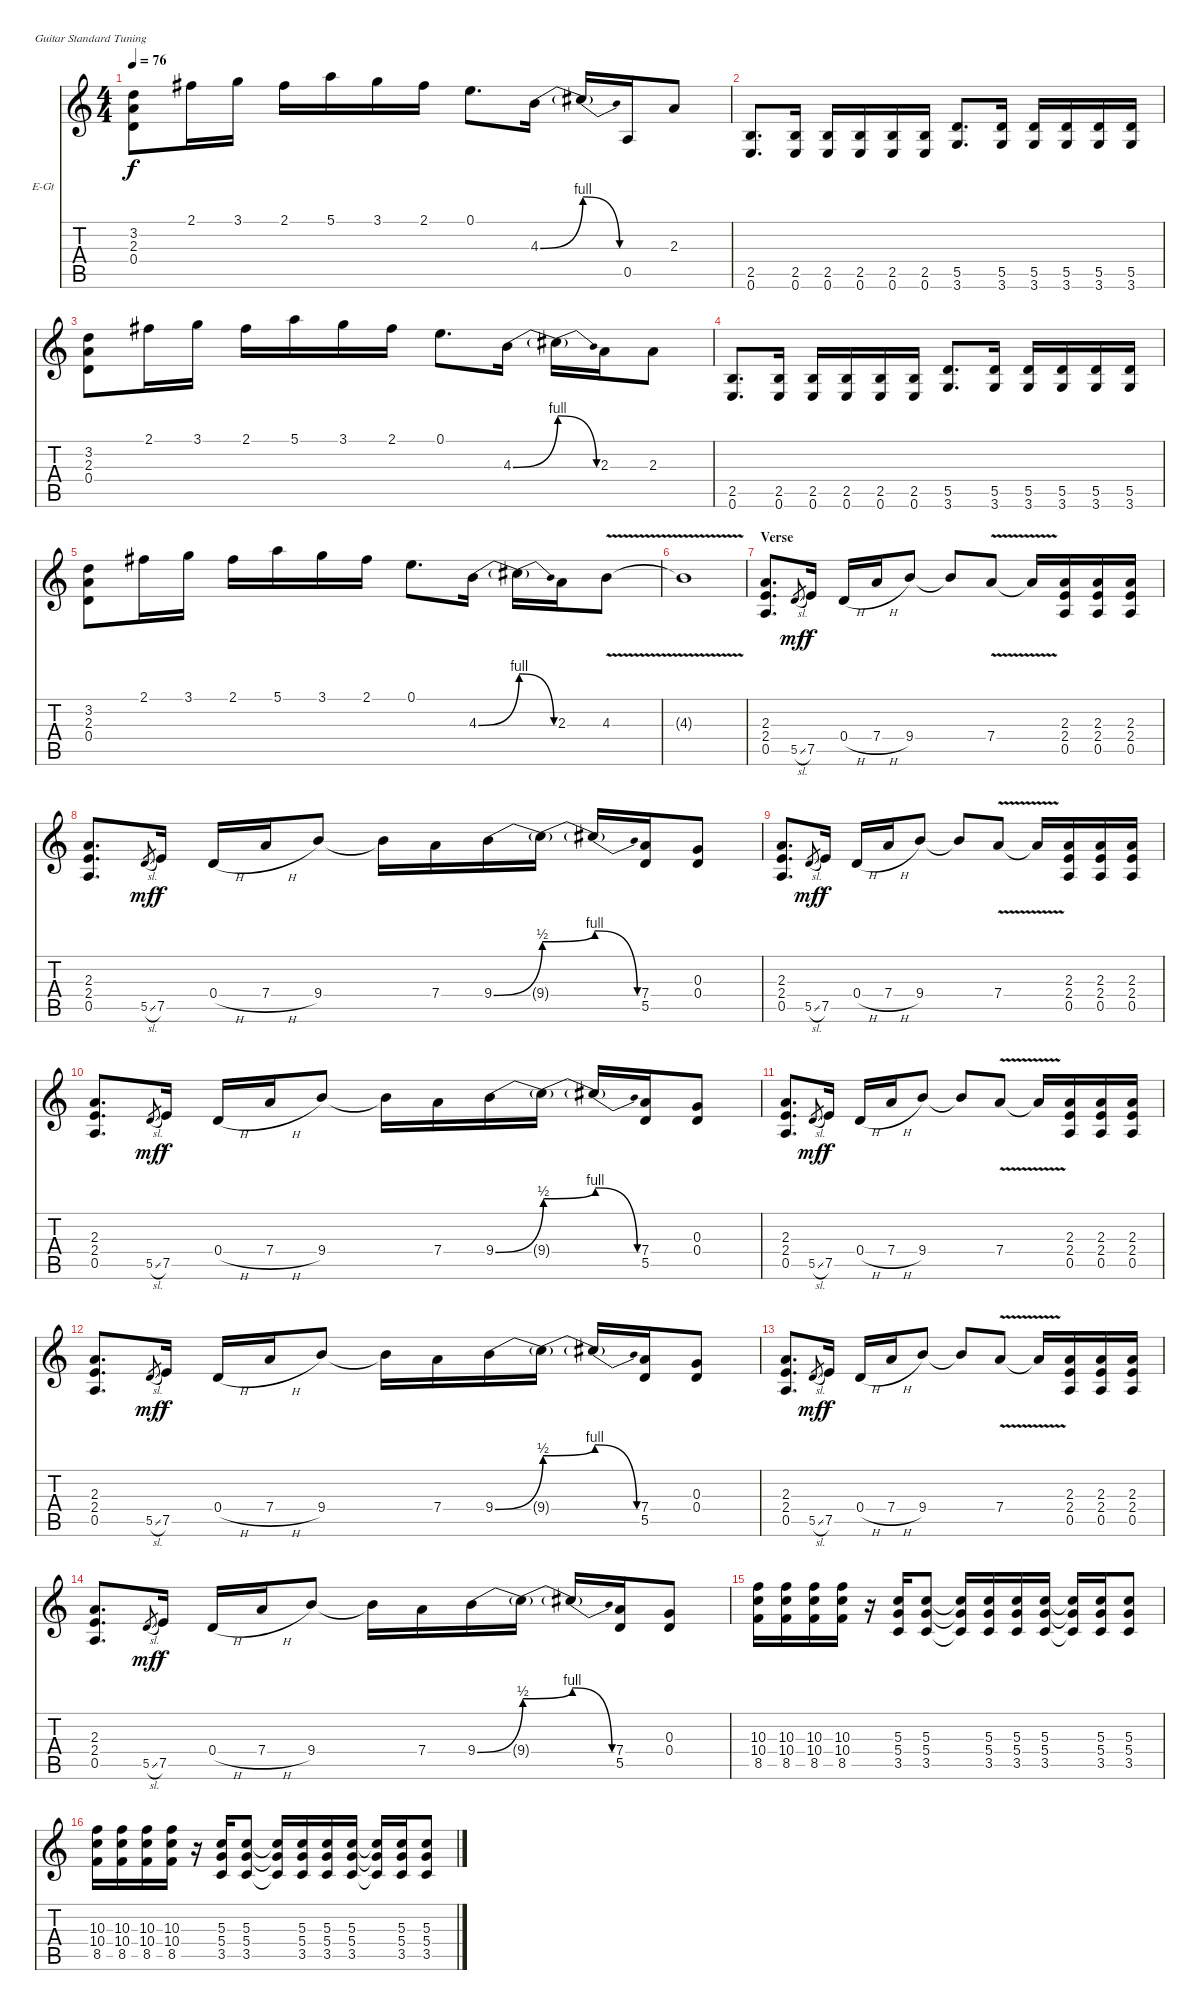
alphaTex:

\defaultSystemsLayout 4
\bracketExtendMode nobrackets
\firstSystemTrackNameOrientation horizontal
\otherSystemsTrackNameOrientation horizontal
\track ("Stone Gossard (Drive)" "E-Gt") {instrument overdrivenguitar}
\staff {score tabs}
\tuning (E4 B3 G3 D3 A2 E2)
\ts (4 4)
\tempo 76
\clef g2
\ks c
(3.2 2.3 0.4).8{dy f} 2.1.16 3.1.16 2.1.16 5.1.16 3.1.16 2.1.16 0.1.8{d} 4.3{be (bend 0 0 60 4)}.16 4.3{be (release 0 4 60 0) t}.16 0.5.16 2.3.8 |
(2.5 0.6).8{d} (2.5 0.6).16 (2.5 0.6).16 (2.5 0.6).16 (2.5 0.6).16 (2.5 0.6).16 (5.5 3.6).8{d} (5.5 3.6).16 (5.5 3.6).16 (5.5 3.6).16 (5.5 3.6).16 (5.5 3.6).16 |
(3.2 2.3 0.4).8 2.1.16 3.1.16 2.1.16 5.1.16 3.1.16 2.1.16 0.1.8{d} 4.3{be (bend 0 0 60 4)}.16 4.3{be (release 0 4 60 0) t}.16 2.3.16 2.3.8 |
(2.5 0.6).8{d} (2.5 0.6).16 (2.5 0.6).16 (2.5 0.6).16 (2.5 0.6).16 (2.5 0.6).16 (5.5 3.6).8{d} (5.5 3.6).16 (5.5 3.6).16 (5.5 3.6).16 (5.5 3.6).16 (5.5 3.6).16 |
(3.2 2.3 0.4).8 2.1.16 3.1.16 2.1.16 5.1.16 3.1.16 2.1.16 0.1.8{d} 4.3{be (bend 0 0 60 4)}.16 4.3{be (release 0 4 60 0) t}.16 2.3.16 4.3{v}.8 |
4.3{v t}.1 |
\section ("" "Verse")
(2.3 2.4 0.5).8{d} 5.5{sl}.8{gr dy mf} 7.5.16{dy f} 0.4{h}.16 7.4{h}.16 9.4.8 9.4{t}.8 7.4{v}.8 7.4{v t}.16 (2.3 2.4 0.5).16 (2.3 2.4 0.5).16 (2.3 2.4 0.5).16 |
(2.3 2.4 0.5).8{d} 5.5{sl}.8{gr dy mf} 7.5.16{dy f} 0.4{h}.16 7.4{h}.16 9.4.8 9.4{t}.16 7.4.16 9.4{be (bend 0 0 60 2)}.16 9.4{be (bend 0 2 60 4) t}.16 9.4{be (release 0 4 60 0) t}.16 (7.4 5.5).16 (0.3 0.4).8 |
(2.3 2.4 0.5).8{d} 5.5{sl}.8{gr dy mf} 7.5.16{dy f} 0.4{h}.16 7.4{h}.16 9.4.8 9.4{t}.8 7.4{v}.8 7.4{v t}.16 (2.3 2.4 0.5).16 (2.3 2.4 0.5).16 (2.3 2.4 0.5).16 |
(2.3 2.4 0.5).8{d} 5.5{sl}.8{gr dy mf} 7.5.16{dy f} 0.4{h}.16 7.4{h}.16 9.4.8 9.4{t}.16 7.4.16 9.4{be (bend 0 0 60 2)}.16 9.4{be (bend 0 2 60 4) t}.16 9.4{be (release 0 4 60 0) t}.16 (7.4 5.5).16 (0.3 0.4).8 |
(2.3 2.4 0.5).8{d} 5.5{sl}.8{gr dy mf} 7.5.16{dy f} 0.4{h}.16 7.4{h}.16 9.4.8 9.4{t}.8 7.4{v}.8 7.4{v t}.16 (2.3 2.4 0.5).16 (2.3 2.4 0.5).16 (2.3 2.4 0.5).16 |
(2.3 2.4 0.5).8{d} 5.5{sl}.8{gr dy mf} 7.5.16{dy f} 0.4{h}.16 7.4{h}.16 9.4.8 9.4{t}.16 7.4.16 9.4{be (bend 0 0 60 2)}.16 9.4{be (bend 0 2 60 4) t}.16 9.4{be (release 0 4 60 0) t}.16 (7.4 5.5).16 (0.3 0.4).8 |
(2.3 2.4 0.5).8{d} 5.5{sl}.8{gr dy mf} 7.5.16{dy f} 0.4{h}.16 7.4{h}.16 9.4.8 9.4{t}.8 7.4{v}.8 7.4{v t}.16 (2.3 2.4 0.5).16 (2.3 2.4 0.5).16 (2.3 2.4 0.5).16 |
(2.3 2.4 0.5).8{d} 5.5{sl}.8{gr dy mf} 7.5.16{dy f} 0.4{h}.16 7.4{h}.16 9.4.8 9.4{t}.16 7.4.16 9.4{be (bend 0 0 60 2)}.16 9.4{be (bend 0 2 60 4) t}.16 9.4{be (release 0 4 60 0) t}.16 (7.4 5.5).16 (0.3 0.4).8 |
(10.3 10.4 8.5).16 (10.3 10.4 8.5).16 (10.3 10.4 8.5).16 (10.3 10.4 8.5).16 r.16 (5.3 5.4 3.5).16 (5.3 5.4 3.5).8 (5.3{t} 5.4{t} 3.5{t}).16 (5.3 5.4 3.5).16 (5.3 5.4 3.5).16 (5.3 5.4 3.5).16 (5.3{t} 5.4{t} 3.5{t}).16 (5.3 5.4 3.5).16 (5.3 5.4 3.5).8 |
(10.3 10.4 8.5).16 (10.3 10.4 8.5).16 (10.3 10.4 8.5).16 (10.3 10.4 8.5).16 r.16 (5.3 5.4 3.5).16 (5.3 5.4 3.5).8 (5.3{t} 5.4{t} 3.5{t}).16 (5.3 5.4 3.5).16 (5.3 5.4 3.5).16 (5.3 5.4 3.5).16 (5.3{t} 5.4{t} 3.5{t}).16 (5.3 5.4 3.5).16 (5.3 5.4 3.5).8
